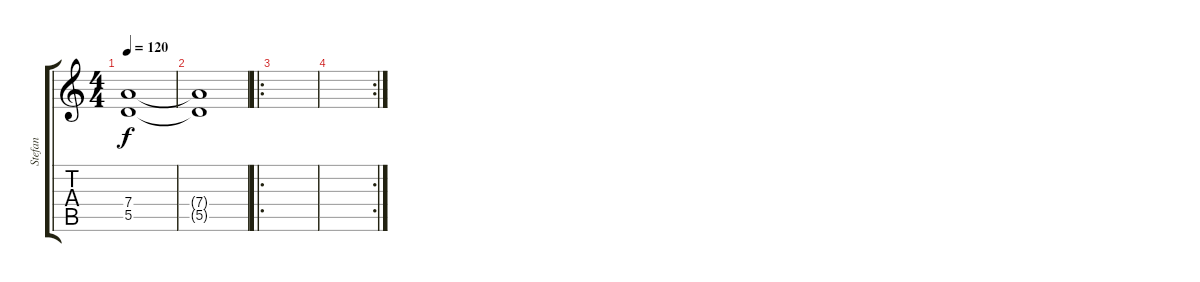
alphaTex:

\track ("Stefan" "Stefan") {instrument distortionguitar}
\staff {score tabs}
\tuning (E4 B3 G3 D3 A2 E2) {hide}
\ts (4 4)
\tempo 120
\clef g2
\ks c
(7.4 5.5).1{dy f} |
(7.4{t} 5.5{t}).1 |
\ro
|
\rc 2
